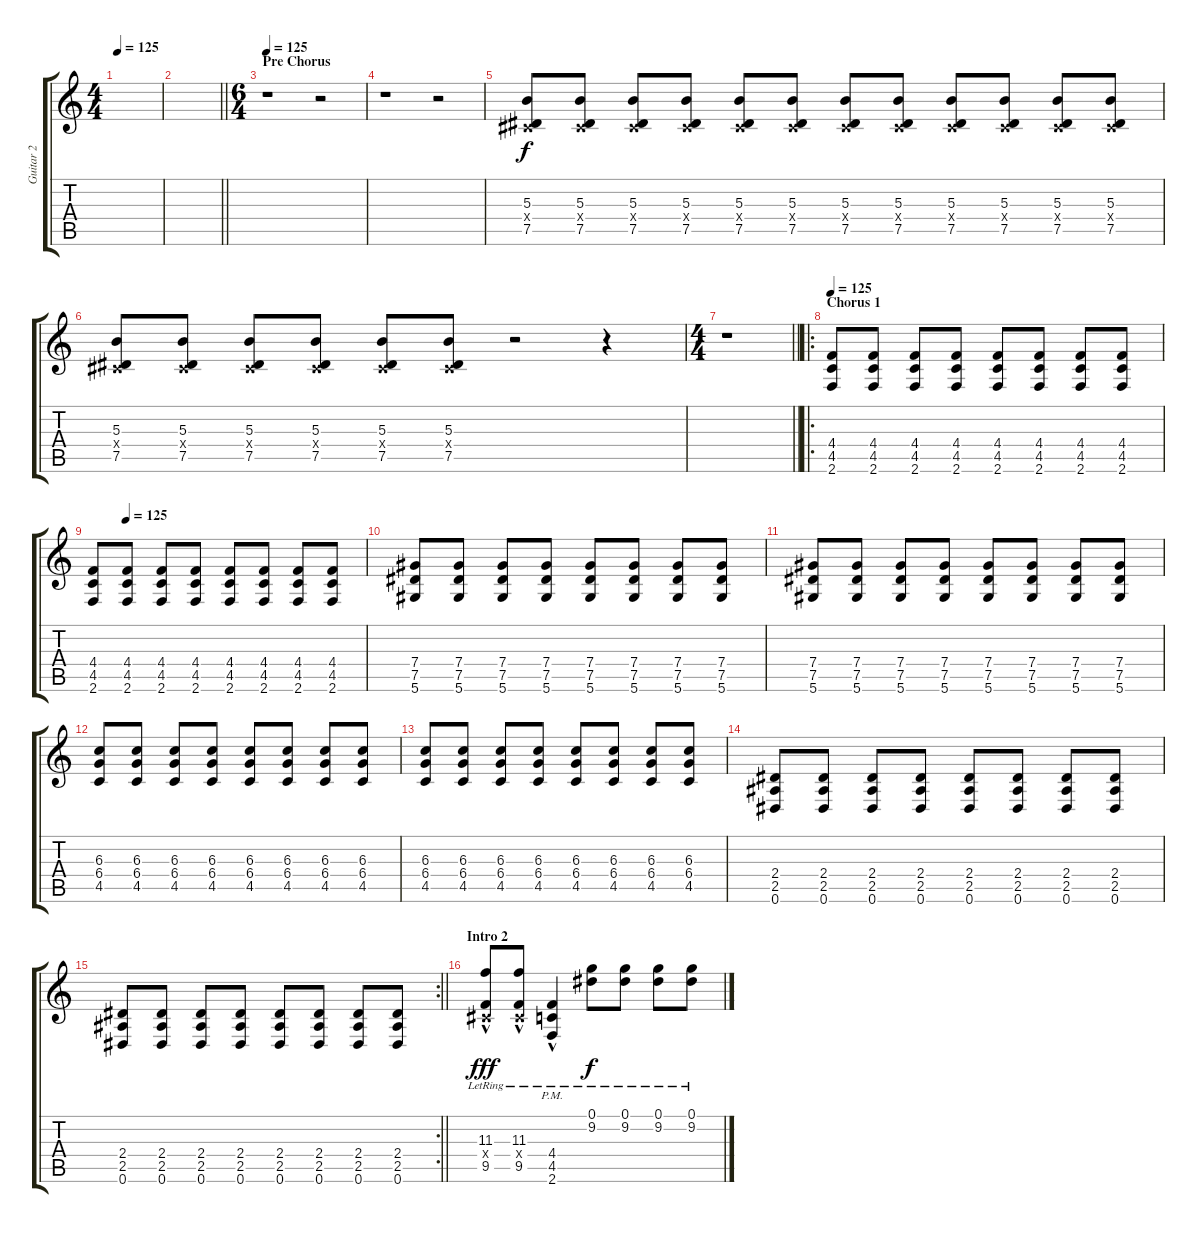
\track ("Guitar 2" "Guitar 2") {instrument distortionguitar}
\staff {score tabs}
\tuning (Eb4 Bb3 Gb3 Db3 Ab2 Eb2) {hide}
\ts (4 4)
\tempo 125
\clef g2
\ks c
|
\barLineRight lightlight
|
\ts (6 4)
\section ("" "Pre Chorus")
\tempo 125
r.1 r.2 |
r.1 r.2 |
(5.3 0.4{x} 7.5).8 (5.3 0.4{x} 7.5).8 (5.3 0.4{x} 7.5).8 (5.3 0.4{x} 7.5).8 (5.3 0.4{x} 7.5).8 (5.3 0.4{x} 7.5).8 (5.3 0.4{x} 7.5).8 (5.3 0.4{x} 7.5).8 (5.3 0.4{x} 7.5).8 (5.3 0.4{x} 7.5).8 (5.3 0.4{x} 7.5).8 (5.3 0.4{x} 7.5).8 |
(5.3 0.4{x} 7.5).8 (5.3 0.4{x} 7.5).8 (5.3 0.4{x} 7.5).8 (5.3 0.4{x} 7.5).8 (5.3 0.4{x} 7.5).8 (5.3 0.4{x} 7.5).8 r.2 r.4 |
\ts (4 4)
\barLineRight lightlight
r.1 |
\ro
\section ("" "Chorus 1")
\tempo 200
\tempo 125
(4.4 4.5 2.6).8 (4.4 4.5 2.6).8 (4.4 4.5 2.6).8 (4.4 4.5 2.6).8 (4.4 4.5 2.6).8 (4.4 4.5 2.6).8 (4.4 4.5 2.6).8 (4.4 4.5 2.6).8 |
\tempo (125 0.125)
(4.4 4.5 2.6).8 (4.4 4.5 2.6).8 (4.4 4.5 2.6).8 (4.4 4.5 2.6).8 (4.4 4.5 2.6).8 (4.4 4.5 2.6).8 (4.4 4.5 2.6).8 (4.4 4.5 2.6).8 |
(7.4 7.5 5.6).8 (7.4 7.5 5.6).8 (7.4 7.5 5.6).8 (7.4 7.5 5.6).8 (7.4 7.5 5.6).8 (7.4 7.5 5.6).8 (7.4 7.5 5.6).8 (7.4 7.5 5.6).8 |
(7.4 7.5 5.6).8 (7.4 7.5 5.6).8 (7.4 7.5 5.6).8 (7.4 7.5 5.6).8 (7.4 7.5 5.6).8 (7.4 7.5 5.6).8 (7.4 7.5 5.6).8 (7.4 7.5 5.6).8 |
(6.3 6.4 4.5).8 (6.3 6.4 4.5).8 (6.3 6.4 4.5).8 (6.3 6.4 4.5).8 (6.3 6.4 4.5).8 (6.3 6.4 4.5).8 (6.3 6.4 4.5).8 (6.3 6.4 4.5).8 |
(6.3 6.4 4.5).8 (6.3 6.4 4.5).8 (6.3 6.4 4.5).8 (6.3 6.4 4.5).8 (6.3 6.4 4.5).8 (6.3 6.4 4.5).8 (6.3 6.4 4.5).8 (6.3 6.4 4.5).8 |
(2.4 2.5 0.6).8 (2.4 2.5 0.6).8 (2.4 2.5 0.6).8 (2.4 2.5 0.6).8 (2.4 2.5 0.6).8 (2.4 2.5 0.6).8 (2.4 2.5 0.6).8 (2.4 2.5 0.6).8 |
\rc 2
\barLineRight lightlight
(2.4 2.5 0.6).8 (2.4 2.5 0.6).8 (2.4 2.5 0.6).8 (2.4 2.5 0.6).8 (2.4 2.5 0.6).8 (2.4 2.5 0.6).8 (2.4 2.5 0.6).8 (2.4 2.5 0.6).8 |
\section ("" "Intro 2")
(11.3{lr} 0.4{x} 9.5{hac lr}).8{dy fff} (11.3{lr} 0.4{x} 9.5{hac lr}).8 (4.4{pm lr} 4.5{hac lr} 2.6{lr}).4 (0.1{lr} 9.2{lr}).8{dy f} (0.1{lr} 9.2{lr}).8 (0.1{lr} 9.2{lr}).8 (0.1{lr} 9.2{lr}).8
